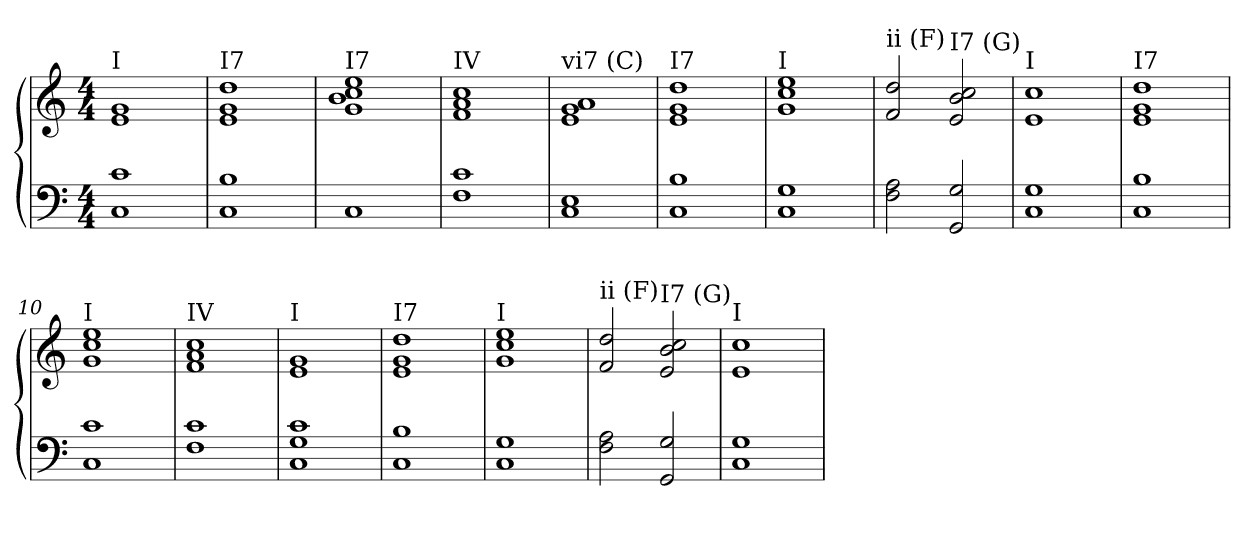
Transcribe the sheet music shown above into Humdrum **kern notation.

**kern	**kern
*part2	*part1
*staff2	*staff1
*clefF4	*clefG2
*k[]	*k[]
*C:	*C:
*M4/4	*M4/4
=	=
!	!LO:TX:a:t=I
1C 1c	1e 1g
=1	=1
!	!LO:TX:a:t=I7
1C 1B	1e 1g 1dd
=2	=2
!	!LO:TX:a:t=I7
1C	1g 1b 1cc 1ee
=3	=3
!	!LO:TX:a:t=IV
1F 1c	1f 1a 1cc
=4	=4
!	!LO:TX:a:t=vi7 (C)
1C 1E	1e 1g 1a
=5	=5
!	!LO:TX:a:t=I7
1C 1B	1e 1g 1dd
=6	=6
!	!LO:TX:a:t=I
1C 1G	1g 1cc 1ee
=7	=7
!	!LO:TX:a:t=ii (F)
2F 2A	2f 2dd
!	!LO:TX:a:t=I7 (G)
2GG 2G	2e 2b 2cc
=8	=8
!	!LO:TX:a:t=I
1C 1G	1e 1cc
=9	=9
!	!LO:TX:a:t=I7
1C 1B	1e 1g 1dd
=10	=10
!	!LO:TX:a:t=I
1C 1c	1g 1cc 1ee
=11	=11
!	!LO:TX:a:t=IV
1F 1c	1f 1a 1cc
=12	=12
!	!LO:TX:a:t=I
1C 1G 1c	1e 1g
=13	=13
!	!LO:TX:a:t=I7
1C 1B	1e 1g 1dd
=14	=14
!	!LO:TX:a:t=I
1C 1G	1g 1cc 1ee
=15	=15
!	!LO:TX:a:t=ii (F)
2F 2A	2f 2dd
!	!LO:TX:a:t=I7 (G)
2GG 2G	2e 2b 2cc
=16	=16
!	!LO:TX:a:t=I
1C 1G	1e 1cc
=	=
*-	*-
